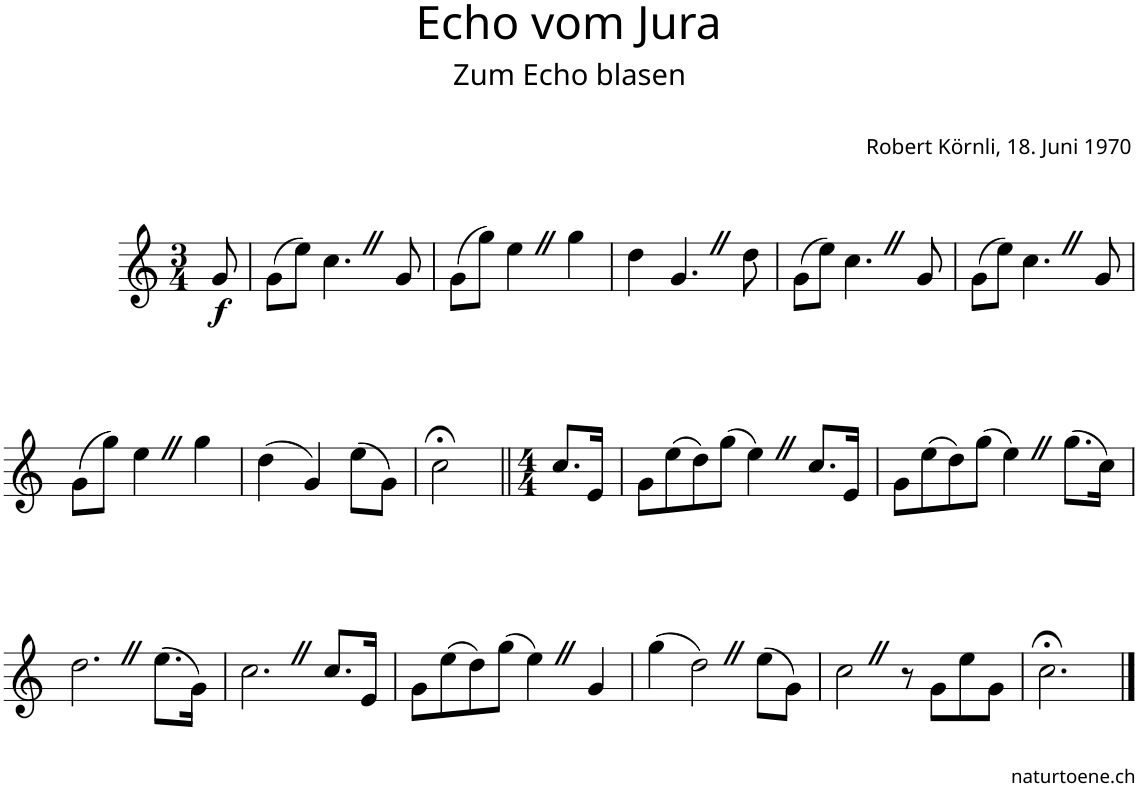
**kern	**dynam
*part1	*part1
*staff1	*staff1
*I"Alphorn	*
*I'Alphn.	*
*clefG2	*
*Trd4c6	*
*k[]	*
*M3/4	*
=	=
!	!LO:DY:b
8g/	f
=1	=1
(8g\L	.
8ee\J)	.
4.ccZ\	.
8g/	.
=2	=2
(8g\L	.
8gg\J)	.
4eeZ\	.
4gg\	.
=3	=3
4dd\	.
4.gZ/	.
8dd\	.
=4	=4
(8g\L	.
8ee\J)	.
4.ccZ\	.
8g/	.
=5	=5
(8g\L	.
8ee\J)	.
4.ccZ\	.
8g/	.
!!LO:LB:g=z
=6	=6
(8g\L	.
8gg\J)	.
4eeZ\	.
4gg\	.
=7	=7
(4dd\	.
4g/)	.
(8ee\L	.
8g\J)	.
=8	=8
2cc;<\	.
=8X1||	=8X1||
*M4/4	*
8.cc/L	.
16e/Jk	.
=9	=9
8g\L	.
(8ee\	.
8dd\)	.
(8gg\J	.
4eeZ\)	.
8.cc/L	.
16e/Jk	.
=10	=10
8g\L	.
(8ee\	.
8dd\)	.
(8gg\J	.
4eeZ\)	.
(8.gg\L	.
16cc\Jk)	.
!!LO:LB:g=z
=11	=11
2.ddZ\	.
(8.ee\L	.
16g\Jk)	.
=12	=12
2.ccZ\	.
8.cc/L	.
16e/Jk	.
=13	=13
8g\L	.
(8ee\	.
8dd\)	.
(8gg\J	.
4eeZ\)	.
4g/	.
=14	=14
(4gg\	.
2ddZ\)	.
(8ee\L	.
8g\J)	.
=15	=15
2ccZ\	.
8r	.
8g\L	.
8ee\	.
8g\J	.
=16	=16
2.cc;<\	.
==	==
*-	*-
